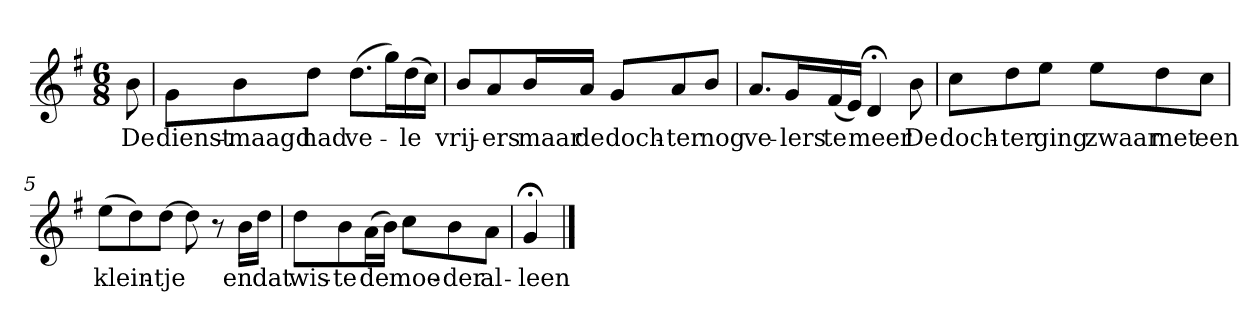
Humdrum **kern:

**kern	**text
*part1	*part1
*staff1	*staff1
*k[f#]	*
*G:	*
*M6/8	*
*MM100	*
=	=
8b	De
=1	=1
8gL	dienst-
8b	-maagd
8ddJ	had
(8.ddL	ve-
16ggL)	.
(16dd	-le
16ccJJ)	.
=2	=2
8bL	vrij-
8a	-ers
16bL	maar
16aJJ	de
8gL	doch-
8a	-ter
8bJ	nog
=3	=3
8.aL	ve-
16gL	-lers
(16f#	te
16eJJ)	.
4d;<	meer
8b	De
=4	=4
8ccL	doch-
8dd	-ter
8eeJ	ging
8eeL	zwaar
8dd	met
8ccJ	een
=5	=5
(8eeL	klein-
8dd)	.
[8ddJ	-tje
8dd]	.
8r	.
16bLL	en
16ddJJ	dat
=6	=6
8ddL	wis-
8b	-te
(16aL	de
16bJJ)	.
8ccL	moe-
8b	-der
8aJ	al-
=7	=7
4g;<	-leen
==	==
*-	*-
